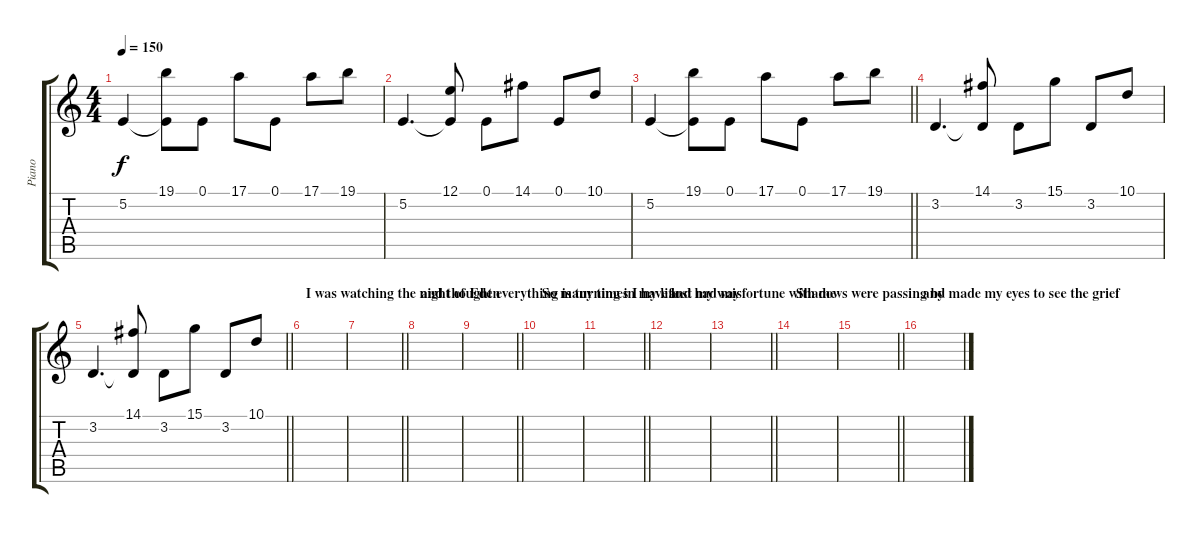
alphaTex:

\track ("Piano" "Piano") {instrument acousticgrandpiano}
\staff {score tabs}
\tuning (E4 B3 G3 D3 A2 E2) {hide}
\ts (4 4)
\tempo 150
\clef g2
\ks c
5.2.4{dy f} (19.1 5.2{t}).8 0.1.8 17.1.8 0.1.8 17.1.8 19.1.8 |
5.2.4{d} (12.1 5.2{t}).8 0.1.8 14.1.8 0.1.8 10.1.8 |
\barLineRight lightlight
5.2.4 (19.1 5.2{t}).8 0.1.8 17.1.8 0.1.8 17.1.8 19.1.8 |
3.2.4{d} (14.1 3.2{t}).8 3.2.8 15.1.8 3.2.8 10.1.8 |
\barLineRight lightlight
3.2.4{d} (14.1 3.2{t}).8 3.2.8 15.1.8 3.2.8 10.1.8 |
\section ("" "I was watching the night of Eden")
|
\barLineRight lightlight
|
\section ("" "and thought everything is turning in my life")
|
\barLineRight lightlight
|
\section ("" "So many times I have lost my way ")
|
\barLineRight lightlight
|
\section ("" "and had misfortune with me")
|
\barLineRight lightlight
|
\section ("" "Shadows were passing by")
|
\barLineRight lightlight
|
\section ("" "and made my eyes to see the grief")
